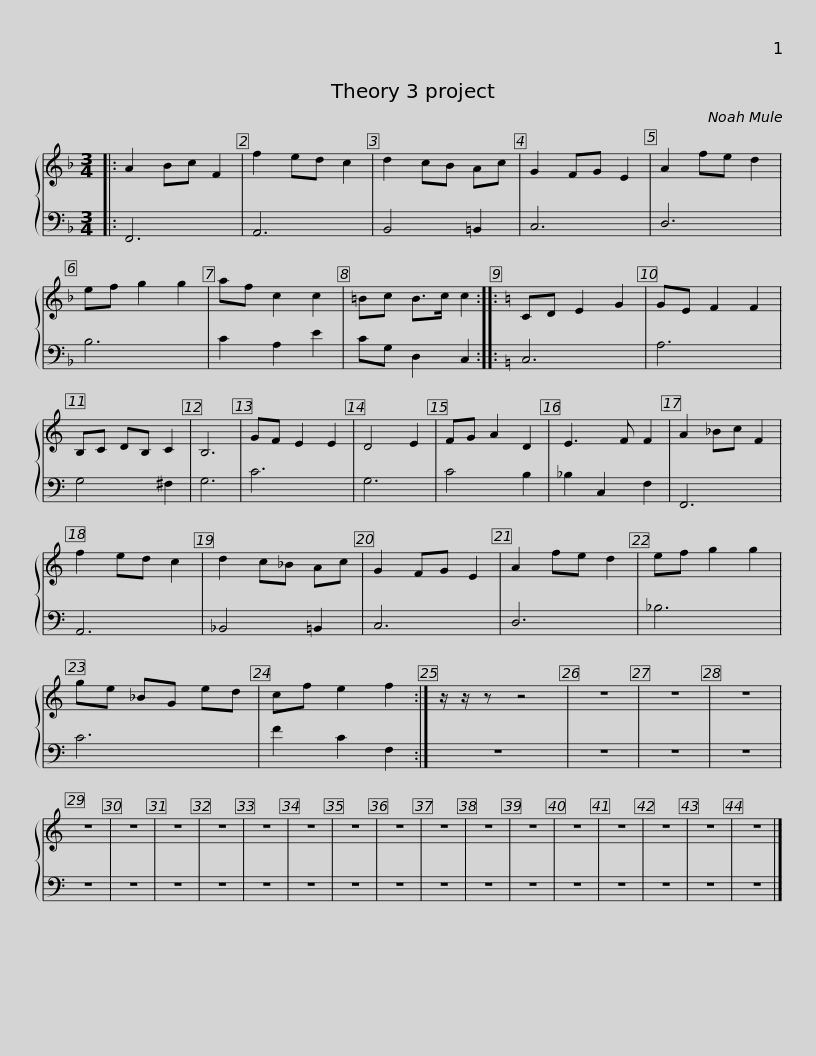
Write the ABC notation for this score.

X:1
%%score { 1 | 2 }
L:1/8
M:3/4
I:linebreak $
K:F
V:1 treble
V:2 bass
V:1
|: A2 Bc F2 | f2 ed c2 | d2 cB Ac | G2 FG E2 | A2 fe d2 | %5
 ef g2 g2 | af c2 c2 | =Bc B>c c2 ::[K:C] CD E2 G2 |$ GE F2 F2 | %10
 B,C DB, C2 | B,6 | GF E2 E2 | D4 E2 | FG A2 D2 | %15
 E3 F F2 | A2 _Bc F2 | f2 ed c2 | d2 c_B Ac |$ G2 FG E2 | %20
 A2 fe d2 | ef g2 g2 | ge _BG ed | cf e2 f2 :| z/ z/ z z4 | %25
 z6 | z6 | z6 | z6 | z6 | %30
 z6 | z6 |$ z6 | z6 | z6 | %35
 z6 | z6 | z6 | z6 | z6 | %40
 z6 | z6 | z6 | z6 |] %44
V:2
|: F,,6 | A,,6 | B,,4 =B,,2 | C,6 | D,6 | %5
 B,6 | C2 A,2 E2 | CG, D,2 C,2 ::[K:C] C,6 |$ A,6 | %10
 G,4 ^F,2 | G,6 | C6 | G,6 | C4 B,2 | %15
 _B,2 C,2 F,2 | F,,6 | A,,6 | _B,,4 =B,,2 |$ C,6 | %20
 D,6 | _B,6 | C6 | F2 C2 F,2 :| z6 | %25
 z6 | z6 | z6 | z6 | z6 | %30
 z6 | z6 |$ z6 | z6 | z6 | %35
 z6 | z6 | z6 | z6 | z6 | %40
 z6 | z6 | z6 | z6 |] %44
